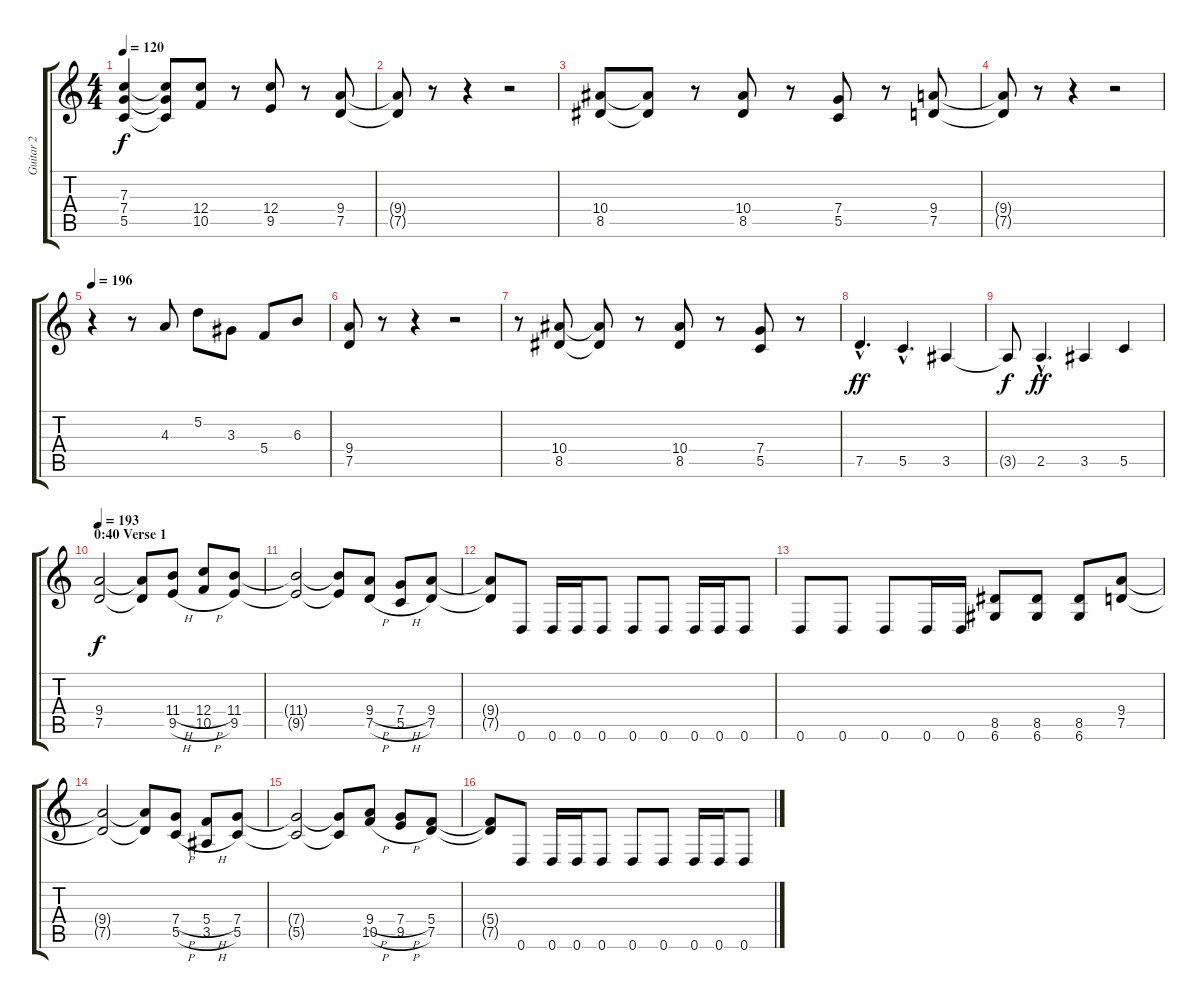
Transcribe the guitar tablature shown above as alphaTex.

\track ("Guitar 2" "Guitar 2") {instrument distortionguitar}
\staff {score tabs}
\tuning (D4 A3 F3 C3 G2 D2) {hide}
\ts (4 4)
\tempo 120
\clef g2
\ks c
(7.3{t} 7.4{t} 5.5{t}).4{dy f} (7.3{t} 7.4{t} 5.5{t}).8 (12.4 10.5).8 r.8 (12.4 9.5).8 r.8 (9.4 7.5).8 |
(9.4{t} 7.5{t}).8{volume 14} r.8 r.4 r.2 |
(10.4 8.5).8 (10.4{t} 8.5{t}).8 r.8 (10.4 8.5).8 r.8 (7.4 5.5).8 r.8 (9.4 7.5).8 |
(9.4{t} 7.5{t}).8{volume 14} r.8 r.4 r.2 |
\tempo 196
r.4 r.8 4.3.8 5.2.8 3.3.8 5.4.8 6.3.8 |
(9.4 7.5).8 r.8 r.4 r.2 |
r.8 (10.4 8.5).8 (10.4{t} 8.5{t}).8 r.8 (10.4 8.5).8 r.8 (7.4 5.5).8 r.8 |
7.5{hac}.4{d dy ff} 5.5{hac}.4{d} 3.5.4 |
3.5{t}.8{dy f} 2.5{hac}.4{d dy ff} 3.5.4 5.5.4 |
\section ("" "0:40 Verse 1")
\tempo 193
(9.4 7.5).2{dy f volume 8} (9.4{t} 7.5{t}).8 (11.4{h} 9.5{h}).8 (12.4{h} 10.5{h}).8 (11.4 9.5).8 |
(11.4{t} 9.5{t}).2 (11.4{t} 9.5{t}).8 (9.4{h} 7.5{h}).8 (7.4{h} 5.5{h}).8 (9.4 7.5).8 |
(9.4{t} 7.5{t}).8 0.6.8 0.6.16 0.6.16 0.6.8 0.6.8 0.6.8 0.6.16 0.6.16 0.6.8 |
0.6.8 0.6.8 0.6.8 0.6.16 0.6.16 (8.5 6.6).8 (8.5 6.6).8 (8.5 6.6).8 (9.4 7.5).8 |
(9.4{t} 7.5{t}).2 (9.4{t} 7.5{t}).8 (7.4{h} 5.5{h}).8 (5.4{h} 3.5{h}).8 (7.4 5.5).8 |
(7.4{t} 5.5{t}).2 (7.4{t} 5.5{t}).8 (9.4{h} 10.5{h}).8 (7.4{h} 9.5{h}).8 (5.4 7.5).8 |
(5.4{t} 7.5{t}).8{volume 14} 0.6.8 0.6.16 0.6.16 0.6.8 0.6.8 0.6.8 0.6.16 0.6.16 0.6.8
